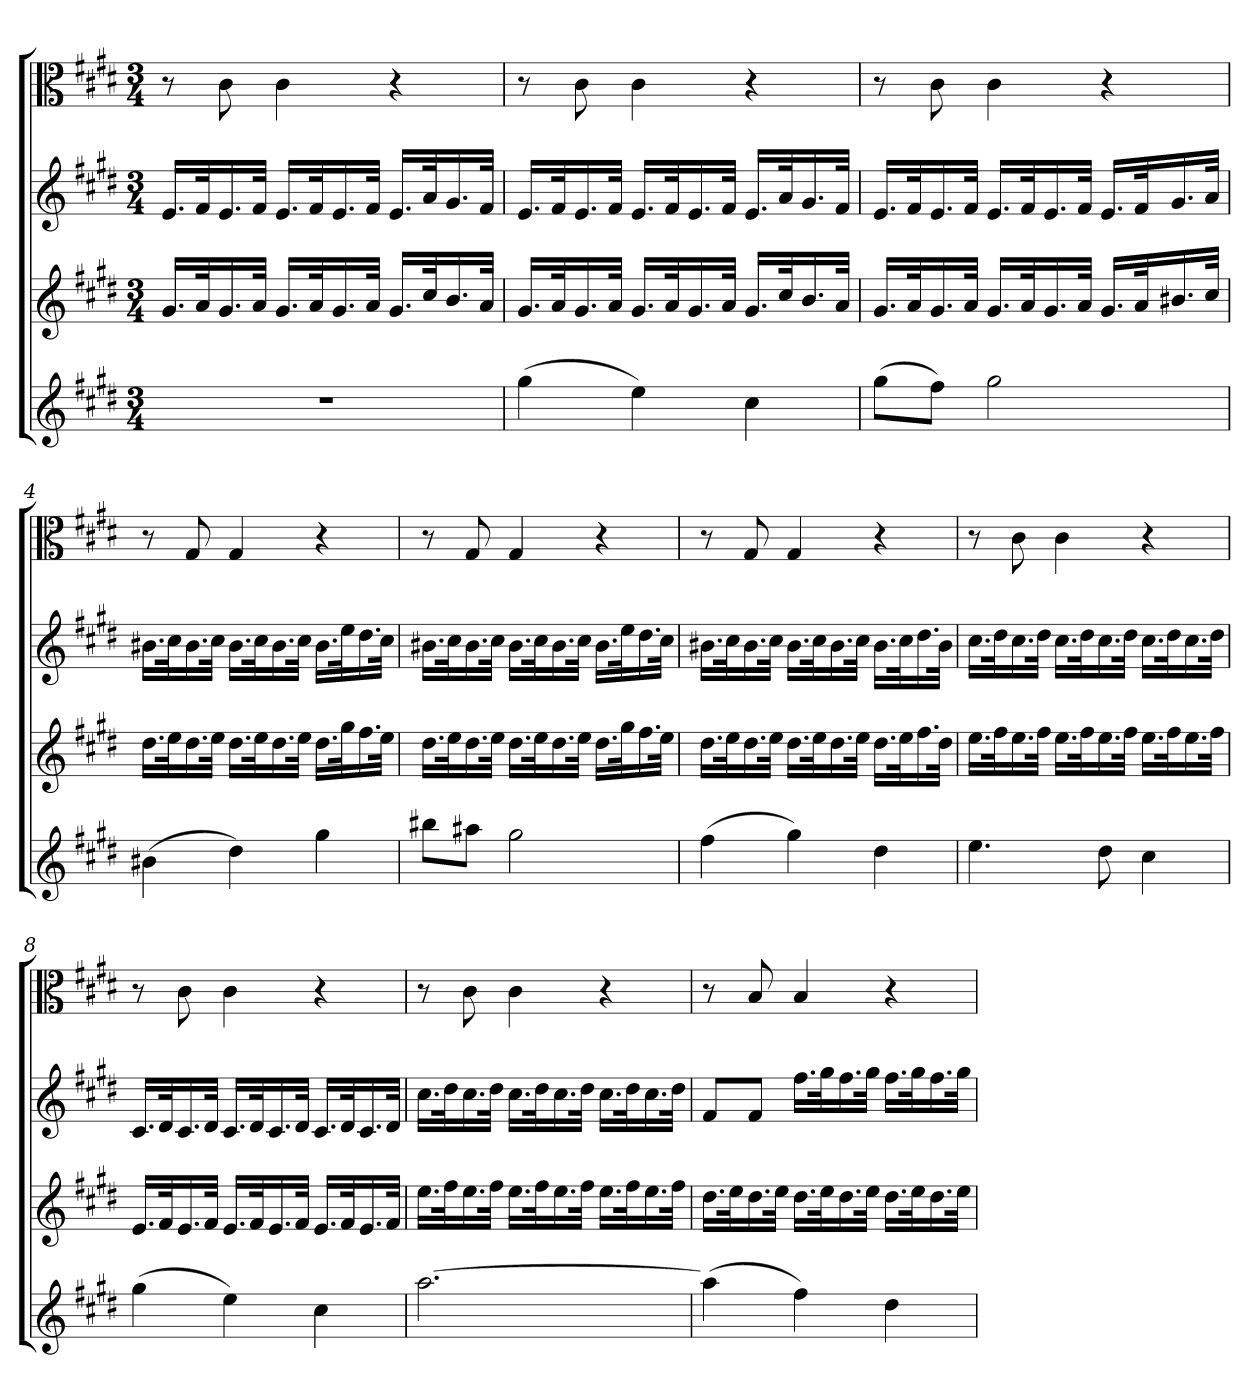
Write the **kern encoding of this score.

**kern	**kern	**kern	**kern
*part4	*part3	*part2	*part1
*staff4	*staff3	*staff2	*staff1
*clefG2	*clefG2	*clefG2	*clefC3
*k[f#c#g#d#]	*k[f#c#g#d#]	*k[f#c#g#d#]	*k[f#c#g#d#]
*c#:	*c#:	*c#:	*c#:
*M3/4	*M3/4	*M3/4	*M3/4
=1	=1	=1	=1
2.r	16.g#/LL	16.e/LL	8r
.	32a/K	32f#/K	.
.	16.g#/	16.e/	8c#\
.	32a/JJk	32f#/JJk	.
.	16.g#/LL	16.e/LL	4c#\
.	32a/K	32f#/K	.
.	16.g#/	16.e/	.
.	32a/JJk	32f#/JJk	.
.	16.g#/LL	16.e/LL	4r
.	32cc#/K	32a/K	.
.	16.b/	16.g#/	.
.	32a/JJk	32f#/JJk	.
=2	=2	=2	=2
(4gg#\	16.g#/LL	16.e/LL	8r
.	32a/K	32f#/K	.
.	16.g#/	16.e/	8c#\
.	32a/JJk	32f#/JJk	.
4ee\)	16.g#/LL	16.e/LL	4c#\
.	32a/K	32f#/K	.
.	16.g#/	16.e/	.
.	32a/JJk	32f#/JJk	.
4cc#\	16.g#/LL	16.e/LL	4r
.	32cc#/K	32a/K	.
.	16.b/	16.g#/	.
.	32a/JJk	32f#/JJk	.
=3	=3	=3	=3
(8gg#\L	16.g#/LL	16.e/LL	8r
.	32a/K	32f#/K	.
8ff#\J)	16.g#/	16.e/	8c#\
.	32a/JJk	32f#/JJk	.
2gg#\	16.g#/LL	16.e/LL	4c#\
.	32a/K	32f#/K	.
.	16.g#/	16.e/	.
.	32a/JJk	32f#/JJk	.
.	16.g#/LL	16.e/LL	4r
.	32a/K	32f#/K	.
.	16.b#X/	16.g#/	.
.	32cc#/JJk	32a/JJk	.
=4	=4	=4	=4
(4b#X\	16.dd#\LL	16.b#X\LL	8r
.	32ee\K	32cc#\K	.
.	16.dd#\	16.b#\	8G#/
.	32ee\JJk	32cc#\JJk	.
4dd#\)	16.dd#\LL	16.b#\LL	4G#/
.	32ee\K	32cc#\K	.
.	16.dd#\	16.b#\	.
.	32ee\JJk	32cc#\JJk	.
4gg#\	16.dd#\LL	16.b#\LL	4r
.	32gg#\K	32ee\K	.
.	16.ff#\	16.dd#\	.
.	32ee\JJk	32cc#\JJk	.
=5	=5	=5	=5
8bb#X\L	16.dd#\LL	16.b#X\LL	8r
.	32ee\K	32cc#\K	.
8aa#X\J	16.dd#\	16.b#\	8G#/
.	32ee\JJk	32cc#\JJk	.
2gg#\	16.dd#\LL	16.b#\LL	4G#/
.	32ee\K	32cc#\K	.
.	16.dd#\	16.b#\	.
.	32ee\JJk	32cc#\JJk	.
.	16.dd#\LL	16.b#\LL	4r
.	32gg#\K	32ee\K	.
.	16.ff#\	16.dd#\	.
.	32ee\JJk	32cc#\JJk	.
=6	=6	=6	=6
(4ff#\	16.dd#\LL	16.b#X\LL	8r
.	32ee\K	32cc#\K	.
.	16.dd#\	16.b#\	8G#/
.	32ee\JJk	32cc#\JJk	.
4gg#\)	16.dd#\LL	16.b#\LL	4G#/
.	32ee\K	32cc#\K	.
.	16.dd#\	16.b#\	.
.	32ee\JJk	32cc#\JJk	.
4dd#\	16.dd#\LL	16.b#\LL	4r
.	32ee\K	32cc#\K	.
.	16.ff#\	16.dd#\	.
.	32dd#\JJk	32b#\JJk	.
=7	=7	=7	=7
4.ee\	16.ee\LL	16.cc#\LL	8r
.	32ff#\K	32dd#\K	.
.	16.ee\	16.cc#\	8c#\
.	32ff#\JJk	32dd#\JJk	.
.	16.ee\LL	16.cc#\LL	4c#\
.	32ff#\K	32dd#\K	.
8dd#\	16.ee\	16.cc#\	.
.	32ff#\JJk	32dd#\JJk	.
4cc#\	16.ee\LL	16.cc#\LL	4r
.	32ff#\K	32dd#\K	.
.	16.ee\	16.cc#\	.
.	32ff#\JJk	32dd#\JJk	.
=8	=8	=8	=8
(4gg#\	16.e/LL	16.c#/LL	8r
.	32f#/K	32d#/K	.
.	16.e/	16.c#/	8c#\
.	32f#/JJk	32d#/JJk	.
4ee\)	16.e/LL	16.c#/LL	4c#\
.	32f#/K	32d#/K	.
.	16.e/	16.c#/	.
.	32f#/JJk	32d#/JJk	.
4cc#\	16.e/LL	16.c#/LL	4r
.	32f#/K	32d#/K	.
.	16.e/	16.c#/	.
.	32f#/JJk	32d#/JJk	.
=9	=9	=9	=9
[2.aa\	16.ee\LL	16.cc#\LL	8r
.	32ff#\K	32dd#\K	.
.	16.ee\	16.cc#\	8c#\
.	32ff#\JJk	32dd#\JJk	.
.	16.ee\LL	16.cc#\LL	4c#\
.	32ff#\K	32dd#\K	.
.	16.ee\	16.cc#\	.
.	32ff#\JJk	32dd#\JJk	.
.	16.ee\LL	16.cc#\LL	4r
.	32ff#\K	32dd#\K	.
.	16.ee\	16.cc#\	.
.	32ff#\JJk	32dd#\JJk	.
=10	=10	=10	=10
(4aa\]	16.dd#\LL	8f#/L	8r
.	32ee\K	.	.
.	16.dd#\	8f#/J	8B/
.	32ee\JJk	.	.
4ff#\)	16.dd#\LL	16.ff#\LL	4B/
.	32ee\K	32gg#\K	.
.	16.dd#\	16.ff#\	.
.	32ee\JJk	32gg#\JJk	.
4dd#\	16.dd#\LL	16.ff#\LL	4r
.	32ee\K	32gg#\K	.
.	16.dd#\	16.ff#\	.
.	32ee\JJk	32gg#\JJk	.
=	=	=	=
*-	*-	*-	*-
